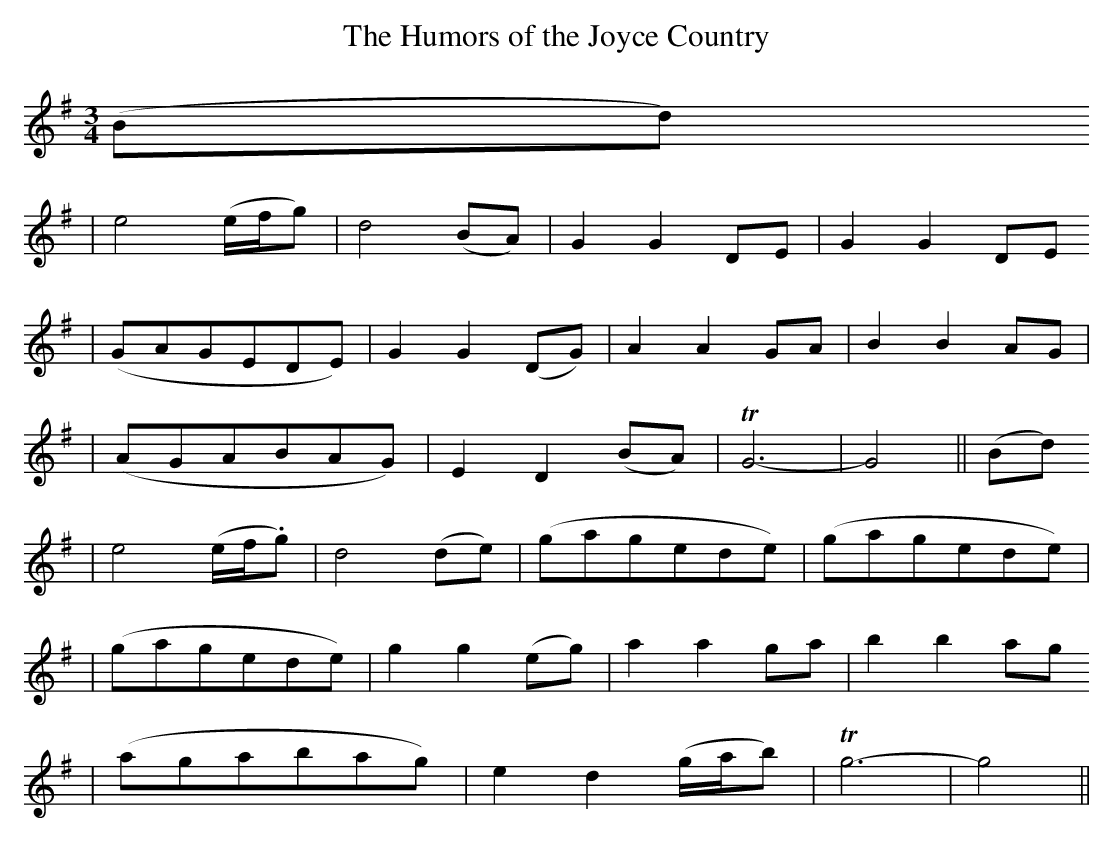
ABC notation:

X:1
T: The Humors of the Joyce Country
M: 3/4
L: 1/8
K: G
(Bd)
| e4 (e/f/g) | d4 (BA) | G2 G2 DE | G2 G2 DE
| (GAGEDE) | G2 G2 (DG) | A2 A2 GA | B2 B2 AG |
| (AGABAG) | E2 D2 (BA) | TG6- | G4 || (Bd)
| e4 (e/f/.g) | d4 (de) | (gagede) | (gagede) |
| (gagede) | g2 g2 (eg) | a2 a2 ga |b2 b2 ag
| (agabag) | e2 d2 (g/a/b) | Tg6- | g4 ||
